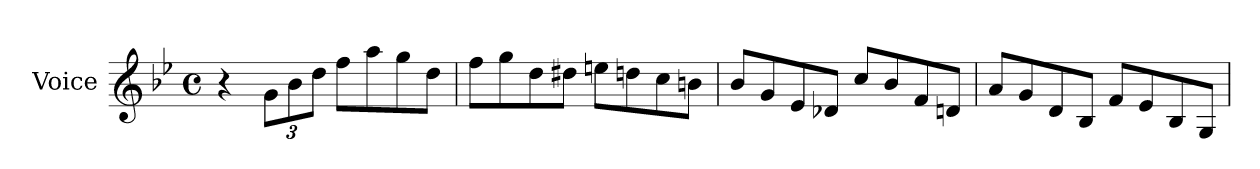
**kern
*part1
*staff1
*I"Voice
*I'Voice
*clefG2
*k[b-e-]
*M4/4
*met(c)
=1
4r
12g\L
12b-\
12dd\J
8ff\L
8aa\
8gg\
8dd\J
=2
8ff\L
8gg\
8dd\
8dd#X\J
8een\L
8ddn\
8cc\
8bn\J
=3
8b-/L
8g/
8e-/
8d-X/J
8cc/L
8b-/
8f/
8dn/J
=4
8a/L
8g/
8d/
8B-/J
8f/L
8e-/
8B-/
8G/J
=
*-
